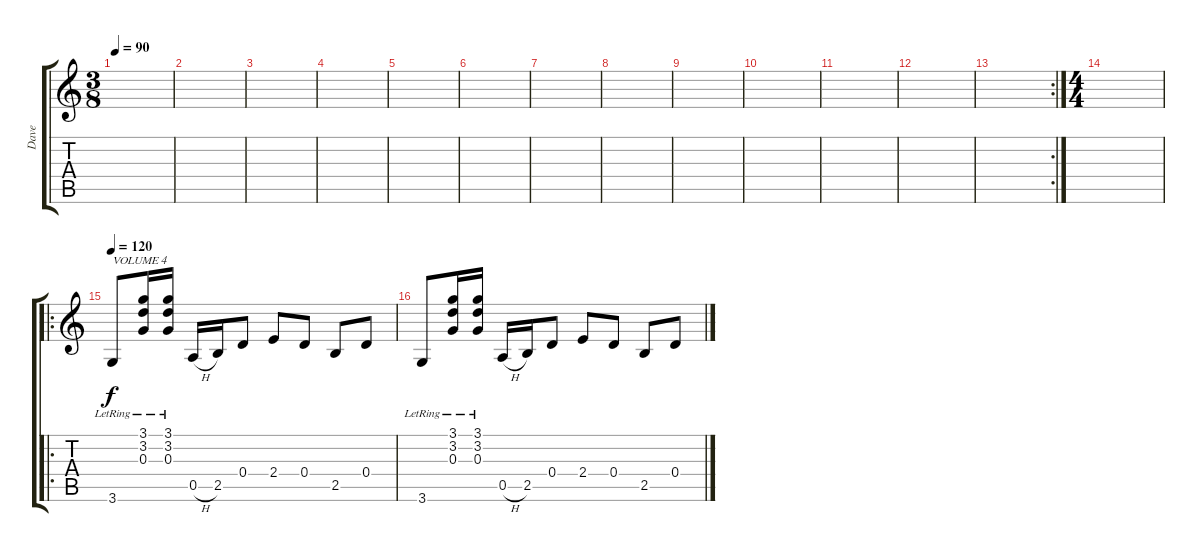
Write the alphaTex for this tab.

\track ("Dave" "Dave") {instrument acousticguitarsteel}
\staff {score tabs}
\tuning (E4 B3 G3 D3 A2 E2) {hide}
\ts (3 8)
\tempo 90
\clef g2
\ks c
|
|
|
|
|
|
|
|
|
|
|
|
\rc 2
|
\ts (4 4)
|
\ro
\tempo 120
3.6{lr}.8{txt "VOLUME 4"} (3.1{lr} 3.2{lr} 0.3{lr}).16 (3.1{lr} 3.2{lr} 0.3{lr}).16 0.5{h}.16 2.5.16 0.4.8 2.4.8 0.4.8 2.5.8 0.4.8 |
3.6{lr}.8 (3.1{lr} 3.2{lr} 0.3{lr}).16 (3.1{lr} 3.2{lr} 0.3{lr}).16 0.5{h}.16 2.5.16 0.4.8 2.4.8 0.4.8 2.5.8 0.4.8
